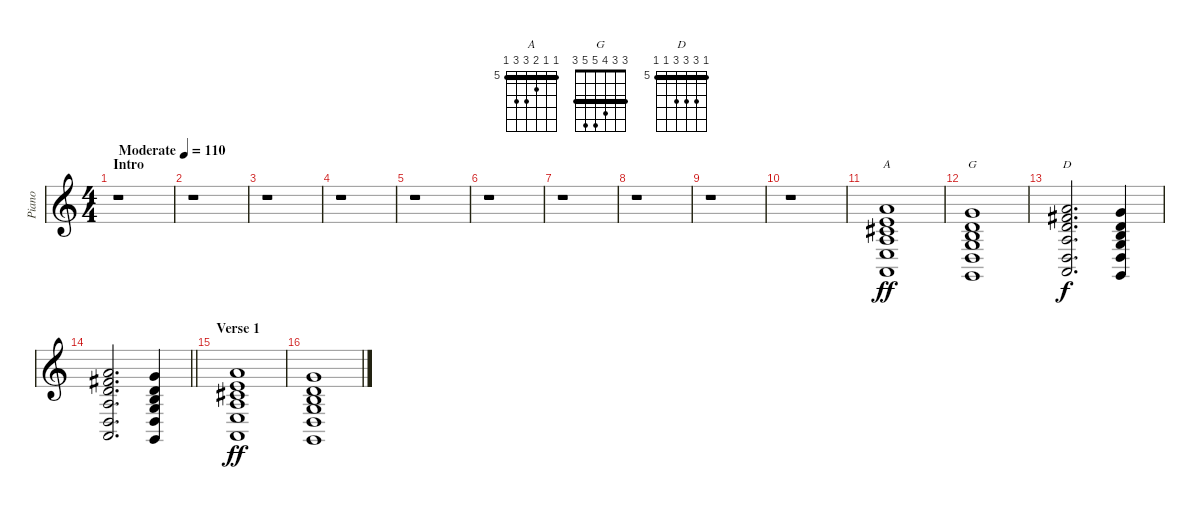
\track ("Piano" "Piano") {instrument acousticgrandpiano}
\staff {score}
\tuning (E4 B3 G3 D3 A2 E2) {hide}
\chord ("A" 5 5 6 7 7 5) {firstfret 5 barre 5}
\chord ("G" 3 3 4 5 5 3) {barre 3}
\chord ("D" 5 7 7 7 5 5) {firstfret 5 barre 5}
\ts (4 4)
\section ("" "Intro")
\tempo (110 "Moderate")
\clef g2
\ks c
r.1{dy ff instrument acousticgrandpiano} |
r.1 |
r.1 |
r.1 |
r.1 |
r.1 |
r.1 |
r.1 |
r.1 |
r.1 |
(5.1 5.2 6.3 7.4 7.5 5.6).1{ch "A" volume 12} |
(3.1 3.2 4.3 5.4 5.5 3.6).1{ch "G"} |
(5.1 7.2 7.3 7.4 5.5 5.6).2{d ch "D" dy f} (3.1 3.2 4.3 5.4 5.5 3.6).4 |
\barLineRight lightlight
(5.1 7.2 7.3 7.4 5.5 5.6).2{d} (3.1 3.2 4.3 5.4 5.5 3.6).4 |
\section ("" "Verse 1")
(5.1 5.2 6.3 7.4 7.5 5.6).1{dy ff volume 12} |
(3.1 3.2 4.3 5.4 5.5 3.6).1
